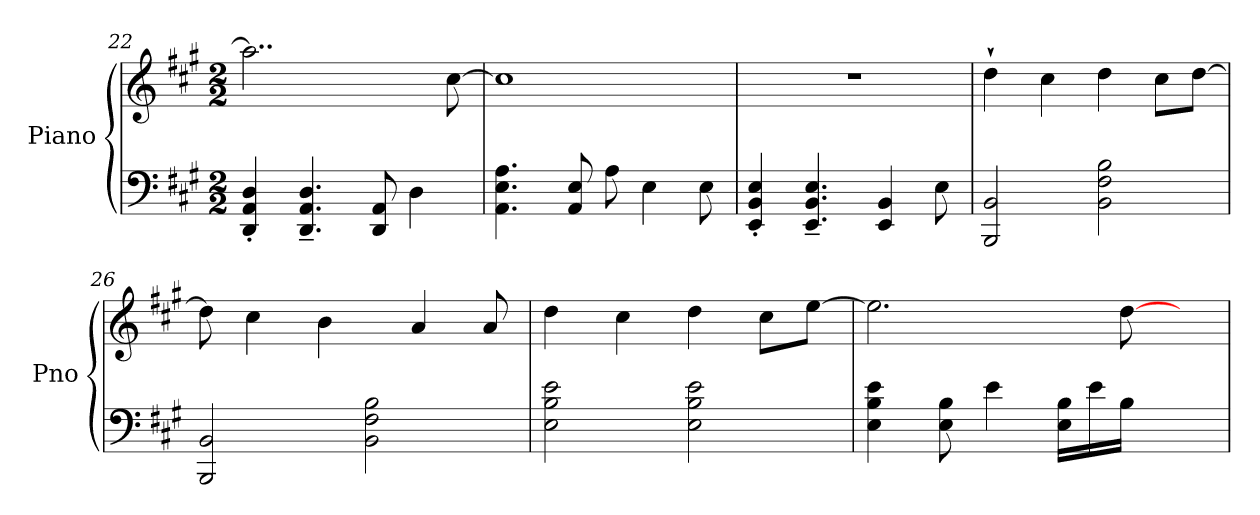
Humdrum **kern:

**kern	**kern
*part1	*part1
*staff2	*staff1
*I"Piano	*
*I'Pno	*
*clefF4	*clefG2
*k[f#c#g#]	*k[f#c#g#]
*M2/2	*M2/2
=22	=22
4DD/' 4AA/' 4D/'	2..aa\]
4.DD/~ 4.AA/~ 4.D/~	.
8DD/ 8AA/	.
4D\	.
.	[8cc#\
=23	=23
4.AA\ 4.E\ 4.A\	1cc#]
8AA/ 8E/	.
8A\	.
4E\	.
8E\	.
!!LO:LB:g=z
=24	=24
4EE/' 4BB/' 4E/'	1r
4.EE/~ 4.BB/~ 4.E/~	.
4EE/ 4BB/	.
8E\	.
!!LO:LB:g=z
=25	=25
2BBB/ 2BB/	4dd`\
.	4cc#\
2BB\ 2F#\ 2B\	4dd\
.	8cc#\L
.	[8dd\J
=26	=26
2BBB/ 2BB/	8dd\]
.	4cc#\
.	4b\
2BB\ 2F#\ 2B\	.
.	4a/
.	8a/
=27	=27
2E\ 2B\ 2e\	4dd\
.	4cc#\
2E\ 2B\ 2e\	4dd\
.	8cc#\L
.	[8ee\J
=28	=28
4E\ 4B\ 4e\	2.ee\]
8E\ 8B\	.
4e\	.
16E\ 16B\LL	.
16e\	.
16B\JJ	[8dd\
8.ryy	.
.	8ryy
=	=
*-	*-
